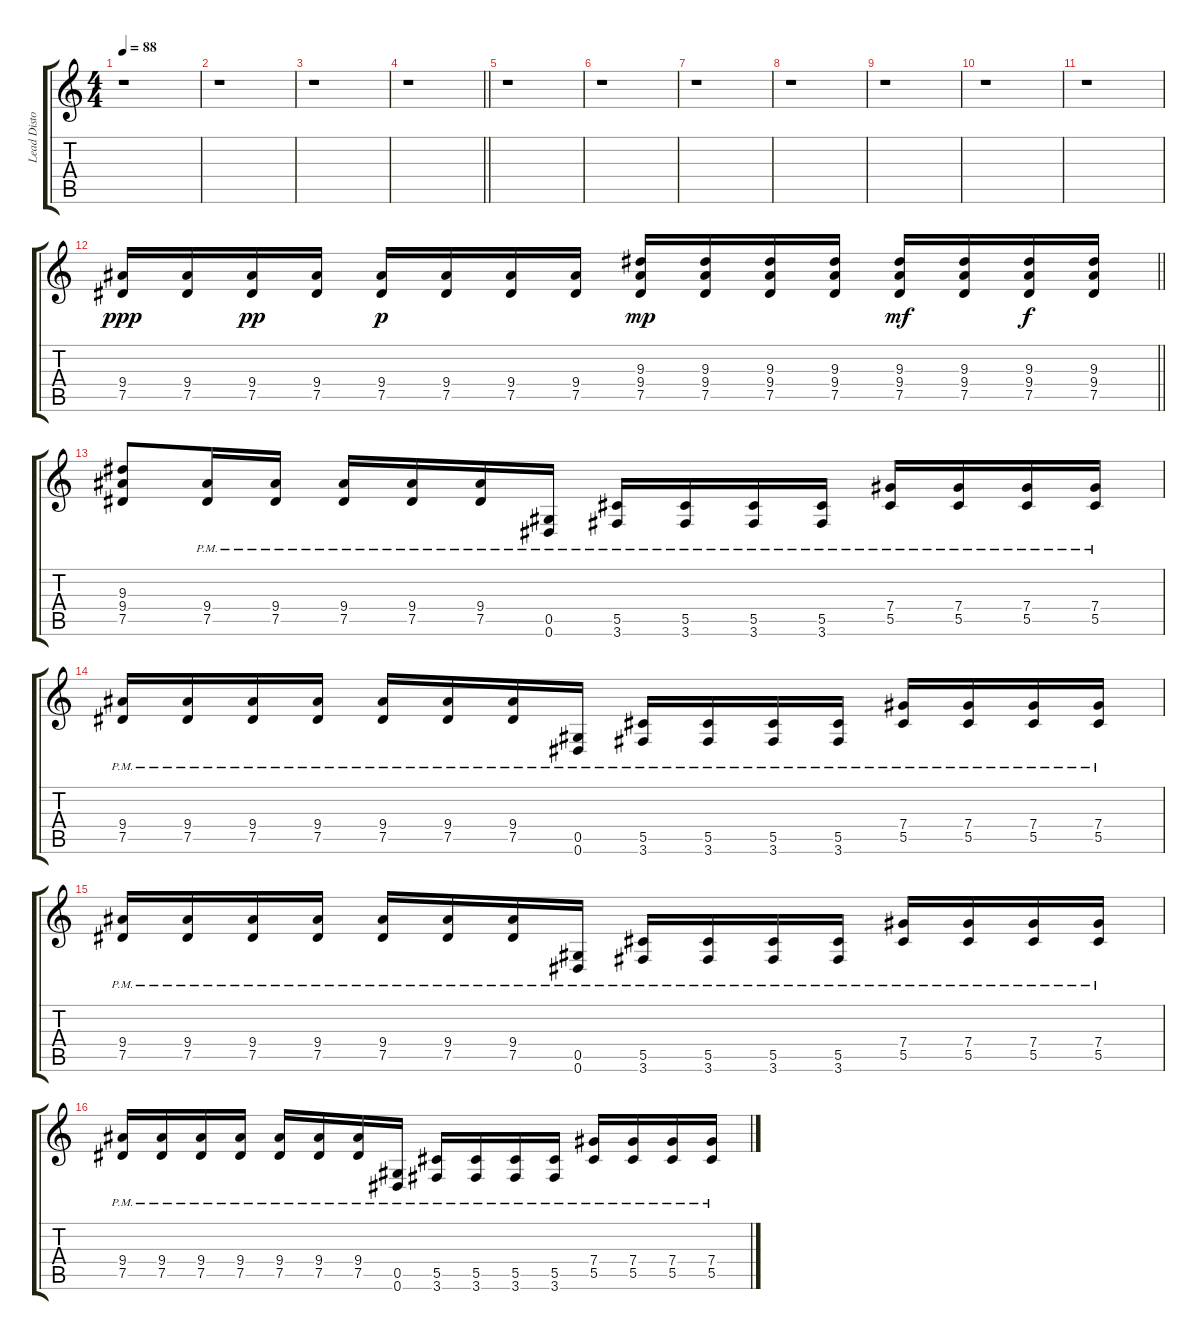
\track ("Lead Disto" "Lead Disto") {instrument overdrivenguitar}
\staff {score tabs}
\tuning (Eb4 Bb3 Gb3 Db3 Ab2 Eb2) {hide}
\ts (4 4)
\tempo 88
\clef g2
\ks c
r.1{dy f} |
r.1 |
r.1 |
\barLineRight lightlight
r.1 |
r.1 |
r.1 |
r.1 |
r.1 |
r.1 |
r.1 |
r.1 |
\barLineRight lightlight
(9.4 7.5).16{dy ppp} (9.4 7.5).16 (9.4 7.5).16{dy pp} (9.4 7.5).16 (9.4 7.5).16{dy p} (9.4 7.5).16 (9.4 7.5).16 (9.4 7.5).16 (9.3 9.4 7.5).16{dy mp} (9.3 9.4 7.5).16 (9.3 9.4 7.5).16 (9.3 9.4 7.5).16 (9.3 9.4 7.5).16{dy mf} (9.3 9.4 7.5).16 (9.3 9.4 7.5).16{dy f} (9.3 9.4 7.5).16 |
(9.3 9.4 7.5).8 (9.4{pm} 7.5{pm}).16 (9.4{pm} 7.5{pm}).16 (9.4{pm} 7.5{pm}).16 (9.4{pm} 7.5{pm}).16 (9.4{pm} 7.5{pm}).16 (0.5{pm} 0.6{pm}).16 (5.5{pm} 3.6{pm}).16 (5.5{pm} 3.6{pm}).16 (5.5{pm} 3.6{pm}).16 (5.5{pm} 3.6{pm}).16 (7.4{pm} 5.5{pm}).16 (7.4{pm} 5.5{pm}).16 (7.4{pm} 5.5{pm}).16 (7.4{pm} 5.5{pm}).16 |
(9.4{pm} 7.5{pm}).16 (9.4{pm} 7.5{pm}).16 (9.4{pm} 7.5{pm}).16 (9.4{pm} 7.5{pm}).16 (9.4{pm} 7.5{pm}).16 (9.4{pm} 7.5{pm}).16 (9.4{pm} 7.5{pm}).16 (0.5{pm} 0.6{pm}).16 (5.5{pm} 3.6{pm}).16 (5.5{pm} 3.6{pm}).16 (5.5{pm} 3.6{pm}).16 (5.5{pm} 3.6{pm}).16 (7.4{pm} 5.5{pm}).16 (7.4{pm} 5.5{pm}).16 (7.4{pm} 5.5{pm}).16 (7.4{pm} 5.5{pm}).16 |
(9.4{pm} 7.5{pm}).16 (9.4{pm} 7.5{pm}).16 (9.4{pm} 7.5{pm}).16 (9.4{pm} 7.5{pm}).16 (9.4{pm} 7.5{pm}).16 (9.4{pm} 7.5{pm}).16 (9.4{pm} 7.5{pm}).16 (0.5{pm} 0.6{pm}).16 (5.5{pm} 3.6{pm}).16 (5.5{pm} 3.6{pm}).16 (5.5{pm} 3.6{pm}).16 (5.5{pm} 3.6{pm}).16 (7.4{pm} 5.5{pm}).16 (7.4{pm} 5.5{pm}).16 (7.4{pm} 5.5{pm}).16 (7.4{pm} 5.5{pm}).16 |
(9.4{pm} 7.5{pm}).16 (9.4{pm} 7.5{pm}).16 (9.4{pm} 7.5{pm}).16 (9.4{pm} 7.5{pm}).16 (9.4{pm} 7.5{pm}).16 (9.4{pm} 7.5{pm}).16 (9.4{pm} 7.5{pm}).16 (0.5{pm} 0.6{pm}).16 (5.5{pm} 3.6{pm}).16 (5.5{pm} 3.6{pm}).16 (5.5{pm} 3.6{pm}).16 (5.5{pm} 3.6{pm}).16 (7.4{pm} 5.5{pm}).16 (7.4{pm} 5.5{pm}).16 (7.4{pm} 5.5{pm}).16 (7.4{pm} 5.5{pm}).16
